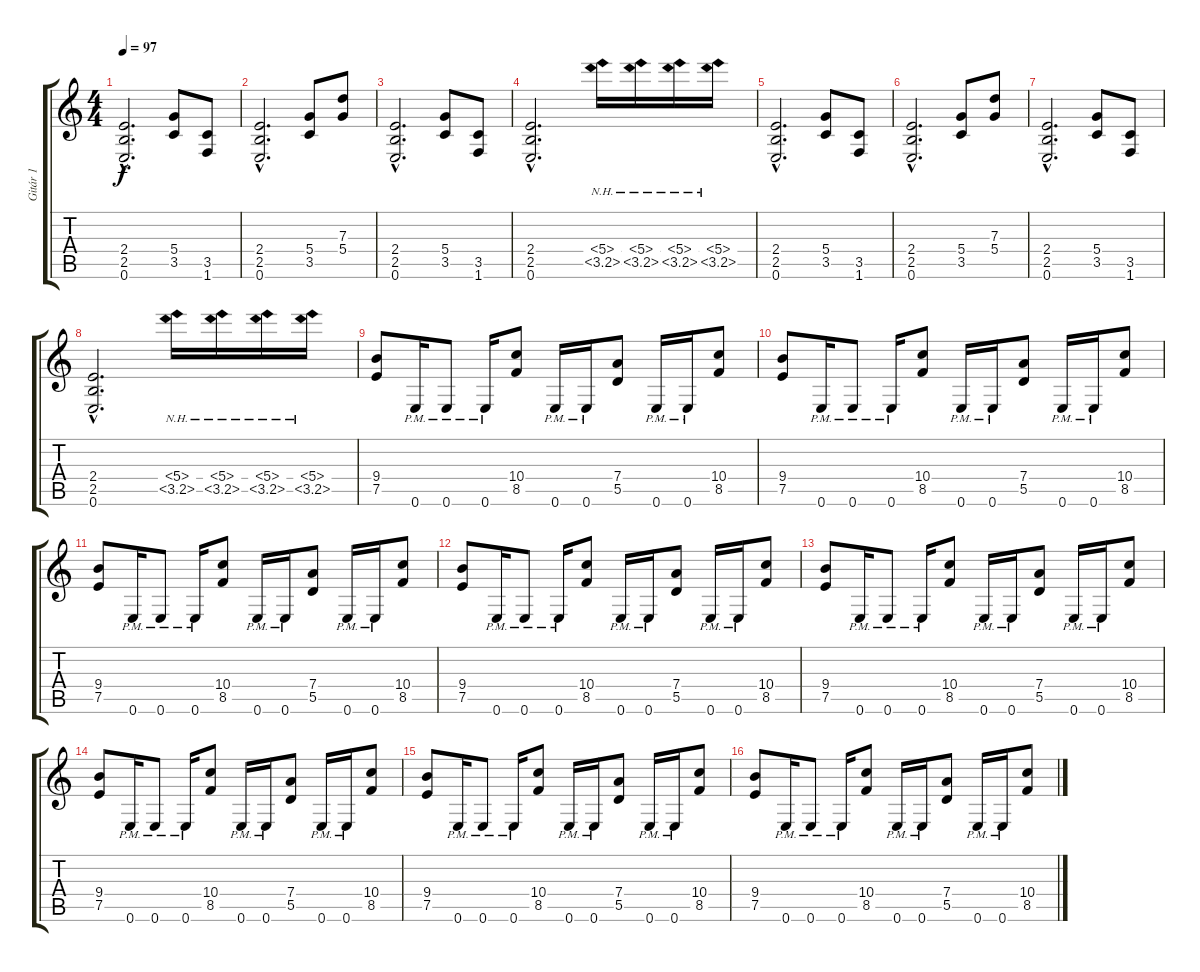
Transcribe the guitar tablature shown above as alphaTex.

\track ("Gitár 1" "Gitár 1") {instrument distortionguitar}
\staff {score tabs}
\tuning (E4 B3 G3 D3 A2 E2) {hide}
\ts (4 4)
\tempo 97
\clef g2
\ks c
(2.4{hac} 2.5{hac} 0.6{hac}).2{d dy f} (5.4 3.5).8 (3.5 1.6).8 |
(2.4{hac} 2.5{hac} 0.6{hac}).2{d} (5.4 3.5).8 (7.3 5.4).8 |
(2.4{hac} 2.5{hac} 0.6{hac}).2{d} (5.4 3.5).8 (3.5 1.6).8 |
(2.4{hac} 2.5{hac} 0.6{hac}).2{d} (5.4{nh} 3.5{nh}).16 (5.4{nh} 3.5{nh}).16 (5.4{nh} 3.5{nh}).16 (5.4{nh} 3.5{nh}).16 |
(2.4{hac} 2.5{hac} 0.6{hac}).2{d} (5.4 3.5).8 (3.5 1.6).8 |
(2.4{hac} 2.5{hac} 0.6{hac}).2{d} (5.4 3.5).8 (7.3 5.4).8 |
(2.4{hac} 2.5{hac} 0.6{hac}).2{d} (5.4 3.5).8 (3.5 1.6).8 |
(2.4{hac} 2.5{hac} 0.6{hac}).2{d} (5.4{nh} 3.5{nh}).16 (5.4{nh} 3.5{nh}).16 (5.4{nh} 3.5{nh}).16 (5.4{nh} 3.5{nh}).16 |
(9.4 7.5).8 0.6{pm}.16 0.6{pm}.8 0.6{pm}.16 (10.4 8.5).8 0.6{pm}.16 0.6{pm}.16 (7.4 5.5).8 0.6{pm}.16 0.6{pm}.16 (10.4 8.5).8 |
(9.4 7.5).8 0.6{pm}.16 0.6{pm}.8 0.6{pm}.16 (10.4 8.5).8 0.6{pm}.16 0.6{pm}.16 (7.4 5.5).8 0.6{pm}.16 0.6{pm}.16 (10.4 8.5).8 |
(9.4 7.5).8 0.6{pm}.16 0.6{pm}.8 0.6{pm}.16 (10.4 8.5).8 0.6{pm}.16 0.6{pm}.16 (7.4 5.5).8 0.6{pm}.16 0.6{pm}.16 (10.4 8.5).8 |
(9.4 7.5).8 0.6{pm}.16 0.6{pm}.8 0.6{pm}.16 (10.4 8.5).8 0.6{pm}.16 0.6{pm}.16 (7.4 5.5).8 0.6{pm}.16 0.6{pm}.16 (10.4 8.5).8 |
(9.4 7.5).8 0.6{pm}.16 0.6{pm}.8 0.6{pm}.16 (10.4 8.5).8 0.6{pm}.16 0.6{pm}.16 (7.4 5.5).8 0.6{pm}.16 0.6{pm}.16 (10.4 8.5).8 |
(9.4 7.5).8 0.6{pm}.16 0.6{pm}.8 0.6{pm}.16 (10.4 8.5).8 0.6{pm}.16 0.6{pm}.16 (7.4 5.5).8 0.6{pm}.16 0.6{pm}.16 (10.4 8.5).8 |
(9.4 7.5).8 0.6{pm}.16 0.6{pm}.8 0.6{pm}.16 (10.4 8.5).8 0.6{pm}.16 0.6{pm}.16 (7.4 5.5).8 0.6{pm}.16 0.6{pm}.16 (10.4 8.5).8 |
(9.4 7.5).8 0.6{pm}.16 0.6{pm}.8 0.6{pm}.16 (10.4 8.5).8 0.6{pm}.16 0.6{pm}.16 (7.4 5.5).8 0.6{pm}.16 0.6{pm}.16 (10.4 8.5).8
